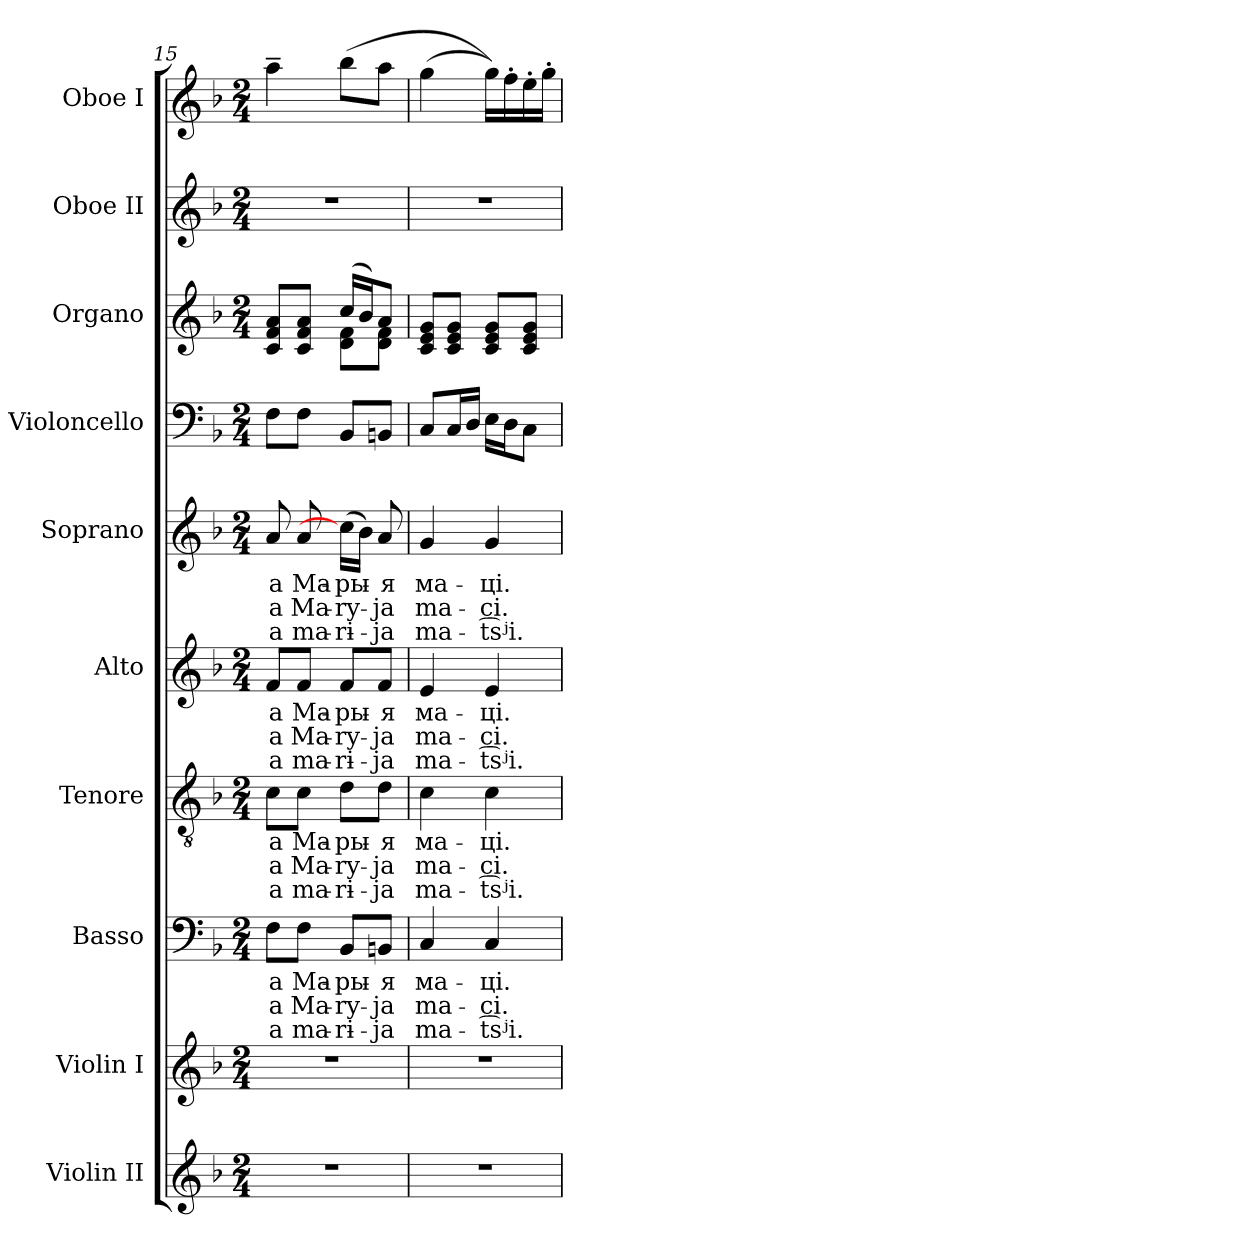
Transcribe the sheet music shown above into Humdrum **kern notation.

**kern	**kern	**kern	**text	**text	**text	**kern	**text	**text	**text	**kern	**text	**text	**text	**kern	**text	**text	**text	**kern	**kern	**kern	**kern
*part10	*part9	*part8	*part8	*part8	*part8	*part7	*part7	*part7	*part7	*part6	*part6	*part6	*part6	*part5	*part5	*part5	*part5	*part4	*part3	*part2	*part1
*staff10	*staff9	*staff8	*staff8	*staff8	*staff8	*staff7	*staff7	*staff7	*staff7	*staff6	*staff6	*staff6	*staff6	*staff5	*staff5	*staff5	*staff5	*staff4	*staff3	*staff2	*staff1
*I"Violin II	*I"Violin I	*I"Basso	*	*	*	*I"Tenore	*	*	*	*I"Alto	*	*	*	*I"Soprano	*	*	*	*I"Violoncello	*I"Organo	*I"Oboe II	*I"Oboe I
*	*	*	*	*	*	*	*	*	*	*I'A.	*	*	*	*	*	*	*	*	*	*	*
*clefG2	*clefG2	*clefF4	*	*	*	*clefGv2	*	*	*	*clefG2	*	*	*	*clefG2	*	*	*	*clefF4	*clefG2	*clefG2	*clefG2
*	*	*	*	*	*	*ITrd7c12	*	*	*	*	*	*	*	*	*	*	*	*	*	*	*
*k[b-]	*k[b-]	*k[b-]	*	*	*	*k[b-]	*	*	*	*k[b-]	*	*	*	*k[b-]	*	*	*	*k[b-]	*k[b-]	*k[b-]	*k[b-]
*F:	*F:	*F:	*	*	*	*F:	*	*	*	*F:	*	*	*	*F:	*	*	*	*F:	*F:	*F:	*F:
*M2/4	*M2/4	*M2/4	*	*	*	*M2/4	*	*	*	*M2/4	*	*	*	*M2/4	*	*	*	*M2/4	*M2/4	*M2/4	*M2/4
=15	=15	=15	=15	=15	=15	=15	=15	=15	=15	=15	=15	=15	=15	=15	=15	=15	=15	=15	=15	=15	=15
!LO:N:vis=1	!LO:N:vis=1	!	!	!	!	!	!	!	!	!	!	!	!	!	!	!	!	!	!	!	!
!	!	!	!LO:LY:b:color=#000000	!LO:LY:b:color=#000000	!LO:LY:b:color=#000000	!	!	!	!	!	!	!	!	!	!	!	!	!	!	!	!
!	!	!	!	!	!	!	!LO:LY:b:color=#000000	!LO:LY:b:color=#000000	!LO:LY:b:color=#000000	!	!	!	!	!	!	!	!	!	!	!	!
!	!	!	!	!	!	!	!	!	!	!	!LO:LY:b:color=#000000	!LO:LY:b:color=#000000	!LO:LY:b:color=#000000	!	!	!	!	!	!	!	!
!	!	!	!	!	!	!	!	!	!	!	!	!	!	!	!LO:LY:b:color=#000000	!LO:LY:b:color=#000000	!LO:LY:b:color=#000000	!	!	!LO:N:vis=1	!
*	*	*	*	*	*	*	*	*	*	*	*	*	*	*	*	*	*	*	*^	*	*
2r	2r	8Fi\L	а	a	a	8Ci\L	а	a	a	8fi/L	а	a	a	8ai/	а	a	a	8Fi\L	8ci/ 8fi 8aiL	4ryy	2r	4aa~i\
!	!	!	!LO:LY:b:color=#000000	!LO:LY:b:color=#000000	!LO:LY:b:color=#000000	!	!	!	!	!	!	!	!	!	!	!	!	!	!	!	!	!
!	!	!	!	!	!	!	!LO:LY:b:color=#000000	!LO:LY:b:color=#000000	!LO:LY:b:color=#000000	!	!	!	!	!	!	!	!	!	!	!	!	!
!	!	!	!	!	!	!	!	!	!	!	!LO:LY:b:color=#000000	!LO:LY:b:color=#000000	!LO:LY:b:color=#000000	!	!	!	!	!	!	!	!	!
!	!	!	!	!	!	!	!	!	!	!	!	!	!	!	!LO:LY:b:color=#000000	!LO:LY:b:color=#000000	!LO:LY:b:color=#000000	!	!	!	!	!
.	.	8Fi\J	Ма-	Ma-	ma-	8Ci\J	Ма-	Ma-	ma-	8fi/J	Ма-	Ma-	ma-	8ai/	Ма-	Ma-	ma-	8Fi\J	8ci/ 8fi 8aiJ	.	.	.
!	!	!	!LO:LY:b:color=#000000	!LO:LY:b:color=#000000	!LO:LY:b:color=#000000	!	!	!	!	!	!	!	!	!	!	!	!	!	!	!	!	!
!	!	!	!	!	!	!	!LO:LY:b:color=#000000	!LO:LY:b:color=#000000	!LO:LY:b:color=#000000	!	!	!	!	!	!	!	!	!	!	!	!	!
!	!	!	!	!	!	!	!	!	!	!	!LO:LY:b:color=#000000	!LO:LY:b:color=#000000	!LO:LY:b:color=#000000	!	!	!	!	!	!	!	!	!
!	!	!	!	!	!	!	!	!	!	!	!	!	!	!	!LO:LY:b:color=#000000	!LO:LY:b:color=#000000	!LO:LY:b:color=#000000	!	!	!	!	!
.	.	8BB-i/L	-ры-	-ry-	-rɨ-	8Di\L	-ры-	-ry-	-rɨ-	8fi/L	-ры-	-ry-	-rɨ-	(16cci\LL]	-ры-	-ry-	-rɨ-	8BB-i/L	(16cci/LL	8di\ 8fiL	.	(8bb-i\L
.	.	.	.	.	.	.	.	.	.	.	.	.	.	16b-i\JJ)	.	.	.	.	16b-i/J)	.	.	.
!	!	!	!LO:LY:b:color=#000000	!LO:LY:b:color=#000000	!LO:LY:b:color=#000000	!	!	!	!	!	!	!	!	!	!	!	!	!	!	!	!	!
!	!	!	!	!	!	!	!LO:LY:b:color=#000000	!LO:LY:b:color=#000000	!LO:LY:b:color=#000000	!	!	!	!	!	!	!	!	!	!	!	!	!
!	!	!	!	!	!	!	!	!	!	!	!LO:LY:b:color=#000000	!LO:LY:b:color=#000000	!LO:LY:b:color=#000000	!	!	!	!	!	!	!	!	!
!	!	!	!	!	!	!	!	!	!	!	!	!	!	!	!LO:LY:b:color=#000000	!LO:LY:b:color=#000000	!LO:LY:b:color=#000000	!	!	!	!	!
.	.	8BBni/J	-я	-ja	-ja	8Di\J	-я	-ja	-ja	8fi/J	-я	-ja	-ja	8ai/	-я	-ja	-ja	8BBni/J	8ai/J	8di\ 8fiJ	.	8aai\J
=16	=16	=16	=16	=16	=16	=16	=16	=16	=16	=16	=16	=16	=16	=16	=16	=16	=16	=16	=16	=16	=16	=16
!LO:N:vis=1	!LO:N:vis=1	!	!	!	!	!	!	!	!	!	!	!	!	!	!	!	!	!	!	!	!	!
*	*	*	*	*	*	*	*	*	*	*	*	*	*	*	*	*	*	*	*v	*v	*	*
*	*	*	*	*	*	*	*	*	*	*	*	*	*	*	*	*	*	*	*^	*	*
!	!	!	!LO:LY:b:color=#000000	!LO:LY:b:color=#000000	!LO:LY:b:color=#000000	!	!	!	!	!	!	!	!	!	!	!	!	!	!	!	!	!
*	*	*	*	*	*	*	*	*	*	*	*	*	*	*	*	*	*	*	*v	*v	*	*
*	*	*	*	*	*	*	*	*	*	*	*	*	*	*	*	*	*	*	*^	*	*
!	!	!	!	!	!	!	!LO:LY:b:color=#000000	!LO:LY:b:color=#000000	!LO:LY:b:color=#000000	!	!	!	!	!	!	!	!	!	!	!	!	!
*	*	*	*	*	*	*	*	*	*	*	*	*	*	*	*	*	*	*	*v	*v	*	*
*	*	*	*	*	*	*	*	*	*	*	*	*	*	*	*	*	*	*	*^	*	*
!	!	!	!	!	!	!	!	!	!	!	!LO:LY:b:color=#000000	!LO:LY:b:color=#000000	!LO:LY:b:color=#000000	!	!	!	!	!	!	!	!	!
*	*	*	*	*	*	*	*	*	*	*	*	*	*	*	*	*	*	*	*v	*v	*	*
*	*	*	*	*	*	*	*	*	*	*	*	*	*	*	*	*	*	*	*^	*	*
!	!	!	!	!	!	!	!	!	!	!	!	!	!	!	!LO:LY:b:color=#000000	!LO:LY:b:color=#000000	!LO:LY:b:color=#000000	!	!	!	!LO:N:vis=1	!
*	*	*	*	*	*	*	*	*	*	*	*	*	*	*	*	*	*	*	*v	*v	*	*
2r	2r	4Ci/	ма-	ma-	ma-	4Ci\	ма-	ma-	ma-	4ei/	ма-	ma-	ma-	4gi/	ма-	ma-	ma-	8Ci/L	8ci/ 8ei 8giL	2r	(4ggi\
.	.	.	.	.	.	.	.	.	.	.	.	.	.	.	.	.	.	16Ci/L	8ci/ 8ei 8giJ	.	.
.	.	.	.	.	.	.	.	.	.	.	.	.	.	.	.	.	.	16Di/JJ	.	.	.
!	!	!	!LO:LY:b:color=#000000	!LO:LY:b:color=#000000	!LO:LY:b:color=#000000	!	!	!	!	!	!	!	!	!	!	!	!	!	!	!	!
!	!	!	!	!	!	!	!LO:LY:b:color=#000000	!LO:LY:b:color=#000000	!LO:LY:b:color=#000000	!	!	!	!	!	!	!	!	!	!	!	!
!	!	!	!	!	!	!	!	!	!	!	!LO:LY:b:color=#000000	!LO:LY:b:color=#000000	!LO:LY:b:color=#000000	!	!	!	!	!	!	!	!
!	!	!	!	!	!	!	!	!	!	!	!	!	!	!	!LO:LY:b:color=#000000	!LO:LY:b:color=#000000	!LO:LY:b:color=#000000	!	!	!	!
.	.	4Ci/	-ці.	-ci.	-t͡sʲi.	4Ci\	-ці.	-ci.	-t͡sʲi.	4ei/	-ці.	-ci.	-t͡sʲi.	4gi/	-ці.	-ci.	-t͡sʲi.	16Ei\LL	8ci/ 8ei 8giL	.	16ggi\LL))
.	.	.	.	.	.	.	.	.	.	.	.	.	.	.	.	.	.	16Di\J	.	.	16ff'i\
.	.	.	.	.	.	.	.	.	.	.	.	.	.	.	.	.	.	8Ci\J	8ci/ 8ei 8giJ	.	16ee'i\
.	.	.	.	.	.	.	.	.	.	.	.	.	.	.	.	.	.	.	.	.	16gg'i\JJ
=	=	=	=	=	=	=	=	=	=	=	=	=	=	=	=	=	=	=	=	=	=
*-	*-	*-	*-	*-	*-	*-	*-	*-	*-	*-	*-	*-	*-	*-	*-	*-	*-	*-	*-	*-	*-
